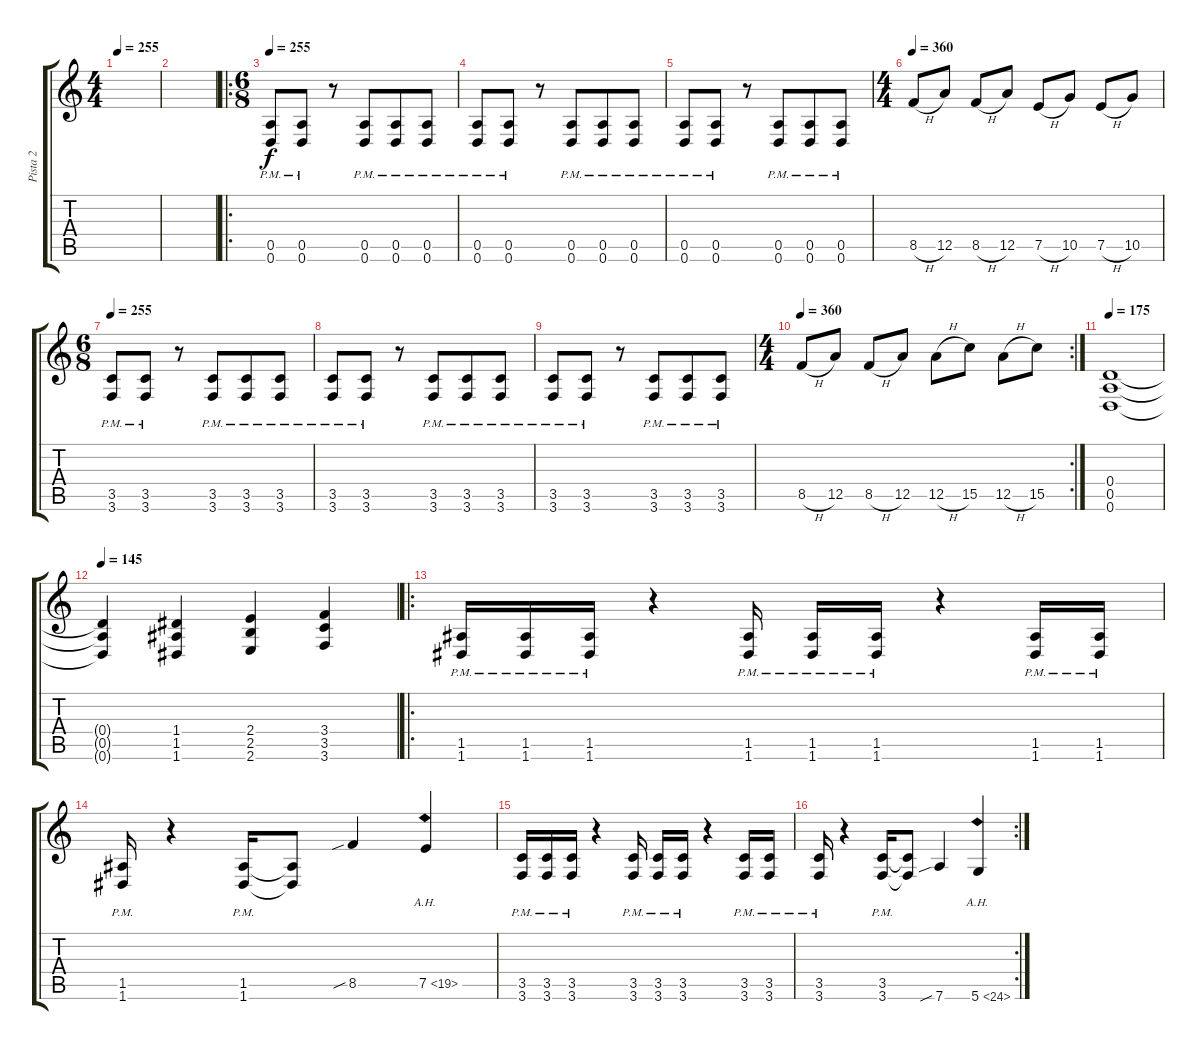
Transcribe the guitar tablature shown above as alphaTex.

\track ("Pista 2" "Pista 2") {instrument overdrivenguitar}
\staff {score tabs}
\tuning (E4 B3 G3 D3 A2 D2) {hide}
\ts (4 4)
\tempo 255
\clef g2
\ks c
|
|
\ro
\ts (6 8)
\tempo 255
(0.5{pm} 0.6{pm}).8 (0.5{pm} 0.6{pm}).8 r.8 (0.5{pm} 0.6{pm}).8 (0.5{pm} 0.6{pm}).8 (0.5{pm} 0.6{pm}).8 |
(0.5{pm} 0.6{pm}).8 (0.5{pm} 0.6{pm}).8 r.8 (0.5{pm} 0.6{pm}).8 (0.5{pm} 0.6{pm}).8 (0.5{pm} 0.6{pm}).8 |
(0.5{pm} 0.6{pm}).8 (0.5{pm} 0.6{pm}).8 r.8 (0.5{pm} 0.6{pm}).8 (0.5{pm} 0.6{pm}).8 (0.5{pm} 0.6{pm}).8 |
\ts (4 4)
\tempo 360
8.5{h}.8 12.5.8 8.5{h}.8 12.5.8 7.5{h}.8 10.5.8 7.5{h}.8 10.5.8 |
\ts (6 8)
\tempo 255
(3.5{pm} 3.6{pm}).8 (3.5{pm} 3.6{pm}).8 r.8 (3.5{pm} 3.6{pm}).8 (3.5{pm} 3.6{pm}).8 (3.5{pm} 3.6{pm}).8 |
(3.5{pm} 3.6{pm}).8 (3.5{pm} 3.6{pm}).8 r.8 (3.5{pm} 3.6{pm}).8 (3.5{pm} 3.6{pm}).8 (3.5{pm} 3.6{pm}).8 |
(3.5{pm} 3.6{pm}).8 (3.5{pm} 3.6{pm}).8 r.8 (3.5{pm} 3.6{pm}).8 (3.5{pm} 3.6{pm}).8 (3.5{pm} 3.6{pm}).8 |
\rc 2
\ts (4 4)
\tempo 360
8.5{h}.8 12.5.8 8.5{h}.8 12.5.8 12.5{h}.8 15.5.8 12.5{h}.8 15.5.8 |
\tempo 175
(0.4 0.5 0.6).1 |
\tempo 145
(0.4{t} 0.5{t} 0.6{t}).4 (1.4 1.5 1.6).4 (2.4 2.5 2.6).4 (3.4 3.5 3.6).4 |
\ro
(1.5{pm} 1.6).16 (1.5{pm} 1.6).16 (1.5{pm} 1.6).16 r.4 (1.5{pm} 1.6).16 (1.5{pm} 1.6).16 (1.5{pm} 1.6).16 r.4 (1.5{pm} 1.6).16 (1.5{pm} 1.6).16 |
(1.5{pm} 1.6).16 r.4 (1.5{pm} 1.6).16 (1.5{t} 1.6{t}).8 8.5{sib}.4 7.5{ah 12}.4 |
(3.5{pm} 3.6).16 (3.5{pm} 3.6).16 (3.5{pm} 3.6).16 r.4 (3.5{pm} 3.6).16 (3.5{pm} 3.6).16 (3.5{pm} 3.6).16 r.4 (3.5{pm} 3.6).16 (3.5{pm} 3.6).16 |
\rc 2
(3.5{pm} 3.6).16 r.4 (3.5{pm} 3.6).16 (3.5{t} 3.6{t}).8 7.6{sib}.4 5.6{ah 19}.4
